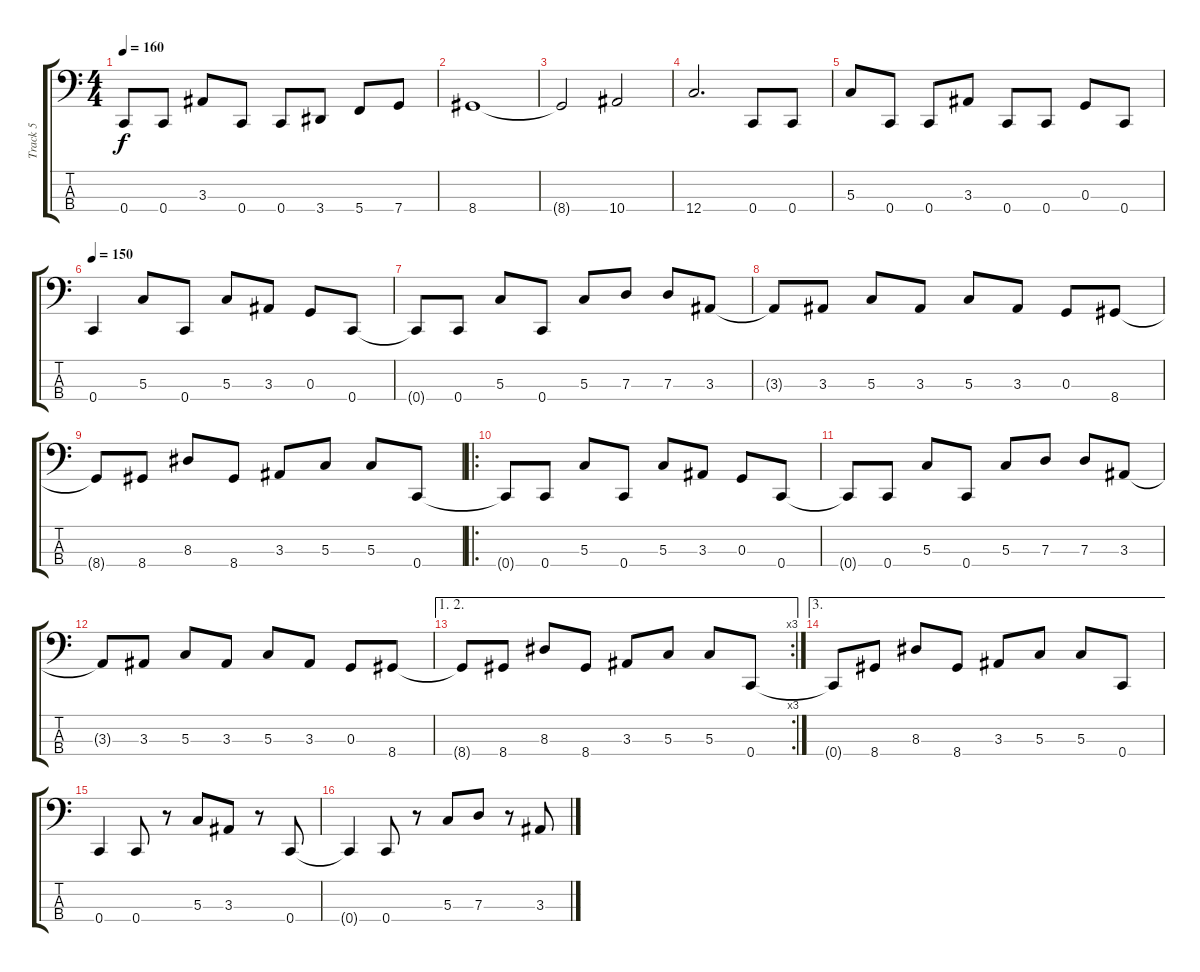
\track ("Track 5" "Track 5") {instrument electricbasspick}
\staff {score tabs}
\tuning (F2 C2 G1 C1) {hide}
\ts (4 4)
\tempo 160
\clef f4
\ks c
0.4.8{dy f} 0.4.8 3.3.8 0.4.8 0.4.8 3.4.8 5.4.8 7.4.8 |
8.4.1 |
8.4{t}.2 10.4.2 |
12.4.2{d} 0.4.8 0.4.8 |
5.3.8 0.4.8 0.4.8 3.3.8 0.4.8 0.4.8 0.3.8 0.4.8 |
\tempo 150
0.4.4 5.3.8 0.4.8 5.3.8 3.3.8 0.3.8 0.4.8 |
0.4{t}.8 0.4.8 5.3.8 0.4.8 5.3.8 7.3.8 7.3.8 3.3.8 |
3.3{t}.8 3.3.8 5.3.8 3.3.8 5.3.8 3.3.8 0.3.8 8.4.8 |
8.4{t}.8 8.4.8 8.3.8 8.4.8 3.3.8 5.3.8 5.3.8 0.4.8 |
\ro
0.4{t}.8 0.4.8 5.3.8 0.4.8 5.3.8 3.3.8 0.3.8 0.4.8 |
0.4{t}.8 0.4.8 5.3.8 0.4.8 5.3.8 7.3.8 7.3.8 3.3.8 |
3.3{t}.8 3.3.8 5.3.8 3.3.8 5.3.8 3.3.8 0.3.8 8.4.8 |
\ae (1 2)
\rc 3
8.4{t}.8 8.4.8 8.3.8 8.4.8 3.3.8 5.3.8 5.3.8 0.4.8 |
\ae 3
0.4{t}.8 8.4.8 8.3.8 8.4.8 3.3.8 5.3.8 5.3.8 0.4.8 |
0.4.4 0.4.8 r.8 5.3.8 3.3.8 r.8 0.4.8 |
0.4{t}.4 0.4.8 r.8 5.3.8 7.3.8 r.8 3.3.8
